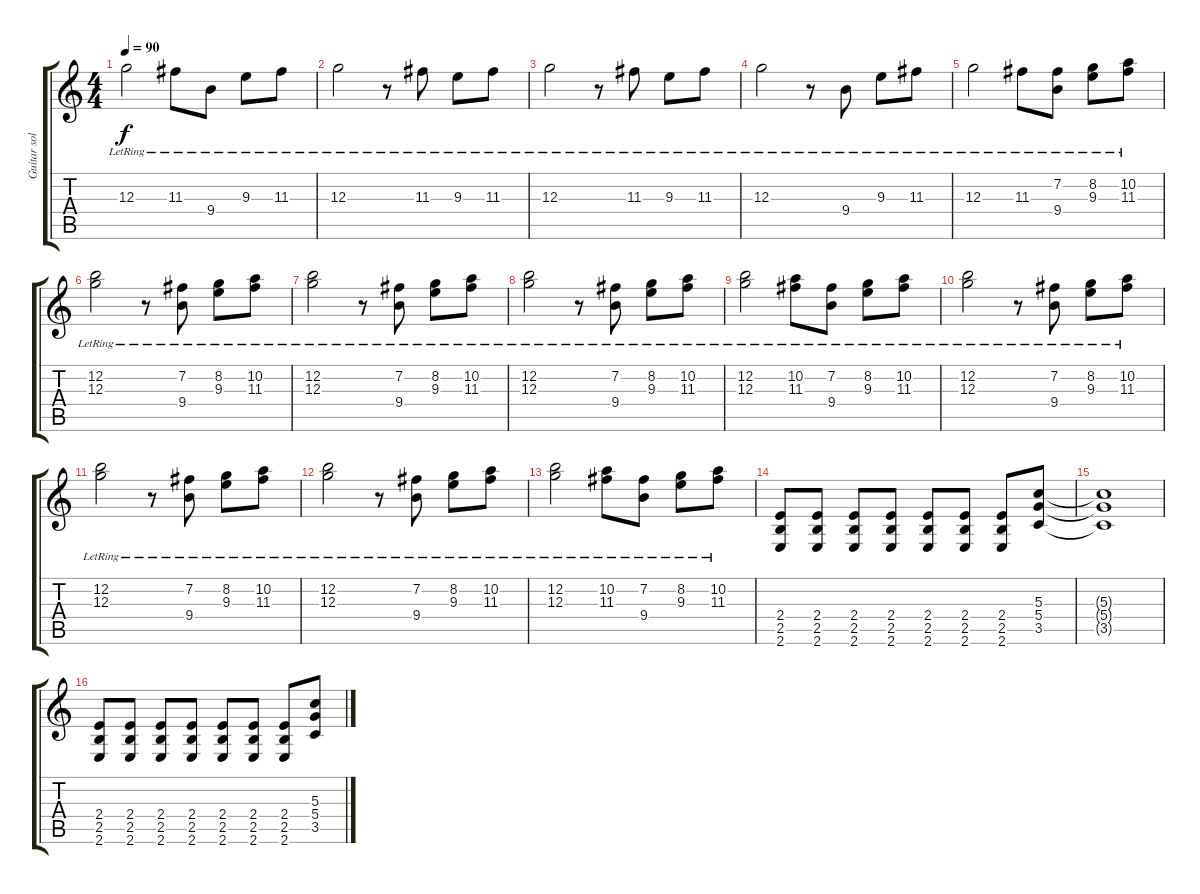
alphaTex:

\track ("Guitar solo yeah" "Guitar sol") {instrument electricguitarclean}
\staff {score tabs}
\tuning (E4 B3 G3 D3 A2 D2) {hide}
\ts (4 4)
\tempo 90
\clef g2
\ks c
12.3{lr}.2{dy f} 11.3{lr}.8 9.4{lr}.8 9.3{lr}.8 11.3{lr}.8 |
12.3{lr}.2 r.8 11.3{lr}.8 9.3{lr}.8 11.3{lr}.8 |
12.3{lr}.2 r.8 11.3{lr}.8 9.3{lr}.8 11.3{lr}.8 |
12.3{lr}.2 r.8 9.4{lr}.8 9.3{lr}.8 11.3{lr}.8 |
12.3{lr}.2 11.3{lr}.8 (7.2 9.4{lr}).8{volume 12 instrument distortionguitar} (8.2 9.3{lr}).8 (10.2 11.3{lr}).8 |
(12.2 12.3{lr}).2 r.8 (7.2 9.4{lr}).8 (8.2 9.3{lr}).8 (10.2 11.3{lr}).8 |
(12.2 12.3{lr}).2 r.8 (7.2 9.4{lr}).8 (8.2 9.3{lr}).8 (10.2 11.3{lr}).8 |
(12.2 12.3{lr}).2 r.8 (7.2 9.4{lr}).8 (8.2 9.3{lr}).8 (10.2 11.3{lr}).8 |
(12.2 12.3{lr}).2 (10.2 11.3{lr}).8 (7.2 9.4{lr}).8 (8.2 9.3{lr}).8 (10.2 11.3{lr}).8 |
(12.2 12.3{lr}).2 r.8 (7.2 9.4{lr}).8 (8.2 9.3{lr}).8 (10.2 11.3{lr}).8 |
(12.2 12.3{lr}).2 r.8 (7.2 9.4{lr}).8 (8.2 9.3{lr}).8 (10.2 11.3{lr}).8 |
(12.2 12.3{lr}).2 r.8 (7.2 9.4{lr}).8 (8.2 9.3{lr}).8 (10.2 11.3{lr}).8 |
(12.2 12.3{lr}).2 (10.2 11.3{lr}).8 (7.2 9.4{lr}).8 (8.2 9.3{lr}).8 (10.2 11.3{lr}).8 |
(2.4 2.5 2.6).8{volume 10 instrument overdrivenguitar} (2.4 2.5 2.6).8 (2.4 2.5 2.6).8 (2.4 2.5 2.6).8 (2.4 2.5 2.6).8 (2.4 2.5 2.6).8 (2.4 2.5 2.6).8 (5.3 5.4 3.5).8 |
(5.3{t} 5.4{t} 3.5{t}).1 |
(2.4 2.5 2.6).8{volume 10 instrument overdrivenguitar} (2.4 2.5 2.6).8 (2.4 2.5 2.6).8 (2.4 2.5 2.6).8 (2.4 2.5 2.6).8 (2.4 2.5 2.6).8 (2.4 2.5 2.6).8 (5.3 5.4 3.5).8
